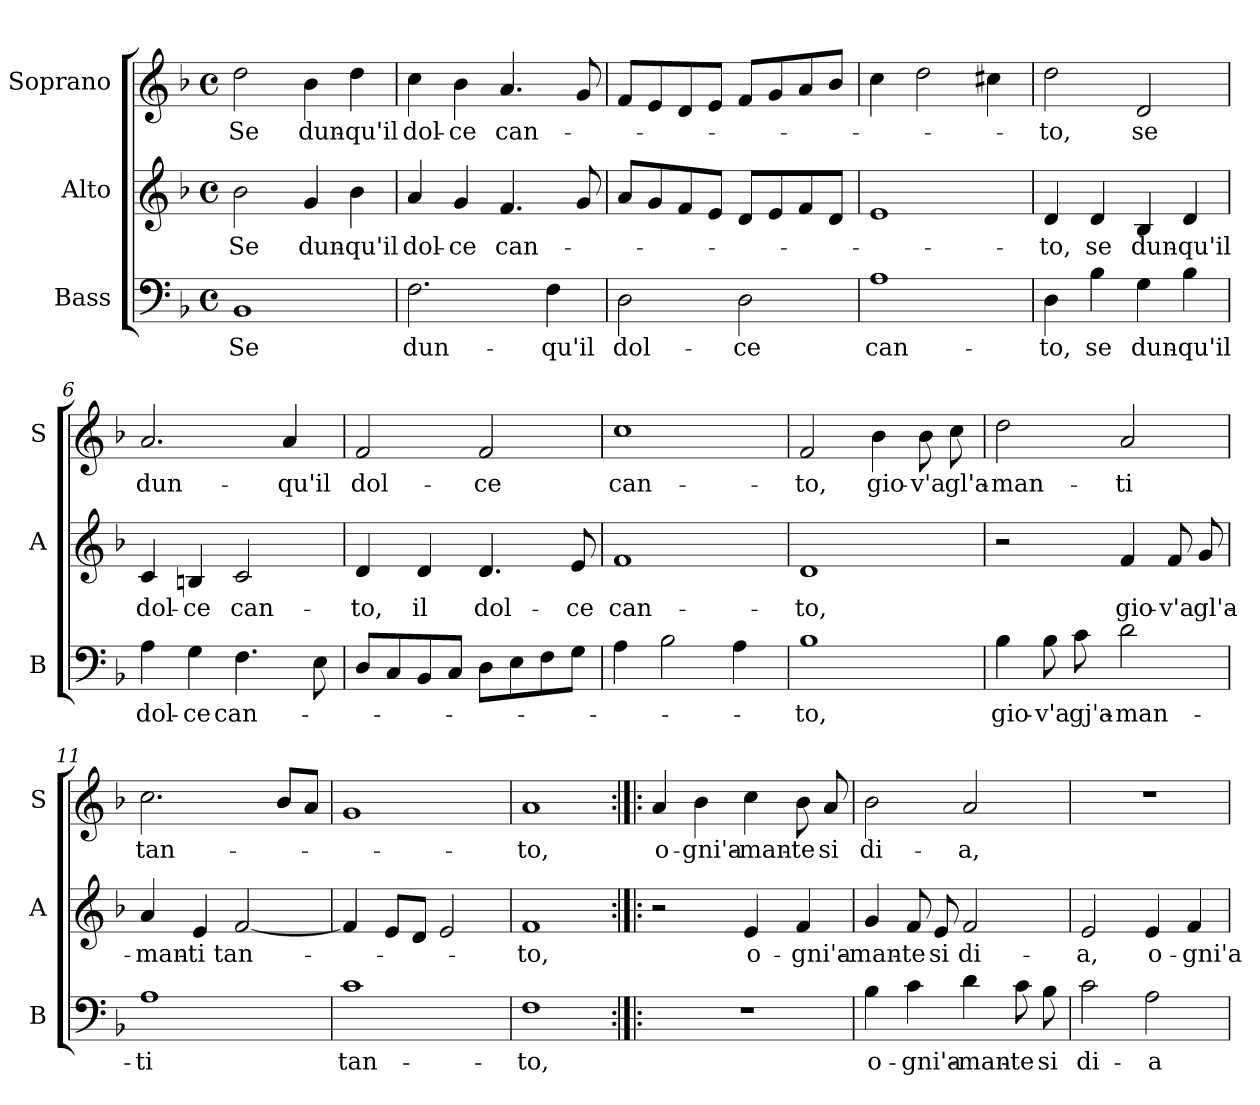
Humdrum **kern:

**kern	**text	**kern	**text	**kern	**text
*part3	*part3	*part2	*part2	*part1	*part1
*staff3	*staff3	*staff2	*staff2	*staff1	*staff1
*I"Bass	*	*I"Alto	*	*I"Soprano	*
*I'B	*	*I'A	*	*I'S	*
*clefF4	*	*clefG2	*	*clefG2	*
*k[b-]	*	*k[b-]	*	*k[b-]	*
*F:	*	*F:	*	*F:	*
*M4/4	*	*M4/4	*	*M4/4	*
*met(c)	*	*met(c)	*	*met(c)	*
=1	=1	=1	=1	=1	=1
!	!LO:LY:b	!	!LO:LY:b	!	!LO:LY:b
1BB-	Se	2b-\	Se	2dd\	Se
!	!	!	!LO:LY:b	!	!LO:LY:b
.	.	4g/	dun-	4b-\	dun-
!	!	!	!LO:LY:b	!	!LO:LY:b
.	.	4b-\	-qu'il	4dd\	-qu'il
=2	=2	=2	=2	=2	=2
!	!LO:LY:b	!	!LO:LY:b	!	!LO:LY:b
2.F\	dun-	4a/	dol-	4cc\	dol-
!	!	!	!LO:LY:b	!	!LO:LY:b
.	.	4g/	-ce	4b-\	-ce
!	!	!	!LO:LY:b	!	!LO:LY:b
.	.	4.f/	can-	4.a/	can-
!	!LO:LY:b	!	!	!	!
4F\	-qu'il	.	.	.	.
.	.	8g/	.	8g/	.
=3	=3	=3	=3	=3	=3
!	!LO:LY:b	!	!	!	!
2D\	dol-	8a/L	.	8f/L	.
.	.	8g/	.	8e/	.
.	.	8f/	.	8d/	.
.	.	8e/J	.	8e/J	.
!	!LO:LY:b	!	!	!	!
2D\	-ce	8d/L	.	8f/L	.
.	.	8e/	.	8g/	.
.	.	8f/	.	8a/	.
.	.	8d/J	.	8b-/J	.
=4	=4	=4	=4	=4	=4
!	!LO:LY:b	!	!	!	!
1A	can-	1e	.	4cc\	.
.	.	.	.	2dd\	.
.	.	.	.	4cc#X\	.
!!LO:LB:g=z
=5	=5	=5	=5	=5	=5
!	!LO:LY:b	!	!LO:LY:b	!	!LO:LY:b
4D\	-to,	4d/	-to,	2dd\	-to,
!	!LO:LY:b	!	!LO:LY:b	!	!
4B-\	se	4d/	se	.	.
!	!LO:LY:b	!	!LO:LY:b	!	!LO:LY:b
4G\	dun-	4B-/	dun-	2d/	se
!	!LO:LY:b	!	!LO:LY:b	!	!
4B-\	-qu'il	4d/	-qu'il	.	.
=6	=6	=6	=6	=6	=6
!	!LO:LY:b	!	!LO:LY:b	!	!LO:LY:b
4A\	dol-	4c/	dol-	2.a/	dun-
!	!LO:LY:b	!	!LO:LY:b	!	!
4G\	-ce	4Bn/	-ce	.	.
!	!LO:LY:b	!	!LO:LY:b	!	!
4.F\	can-	2c/	can-	.	.
!	!	!	!	!	!LO:LY:b
.	.	.	.	4a/	-qu'il
8E\	.	.	.	.	.
=7	=7	=7	=7	=7	=7
!	!	!	!LO:LY:b	!	!LO:LY:b
8D/L	.	4d/	-to,	2f/	dol-
8C/	.	.	.	.	.
!	!	!	!LO:LY:b	!	!
8BB-/	.	4d/	il	.	.
8C/J	.	.	.	.	.
!	!	!	!LO:LY:b	!	!LO:LY:b
8D\L	.	4.d/	dol-	2f/	-ce
8E\	.	.	.	.	.
8F\	.	.	.	.	.
!	!	!	!LO:LY:b	!	!
8G\J	.	8e/	-ce	.	.
=8	=8	=8	=8	=8	=8
!	!	!	!LO:LY:b	!	!LO:LY:b
4A\	.	1f	can-	1cc	can-
2B-\	.	.	.	.	.
4A\	.	.	.	.	.
=9	=9	=9	=9	=9	=9
!	!LO:LY:b	!	!LO:LY:b	!	!LO:LY:b
1B-	-to,	1d	-to,	2f/	-to,
!	!	!	!	!	!LO:LY:b
.	.	.	.	4b-\	gio-
!	!	!	!	!	!LO:LY:b
.	.	.	.	8b-\	-v'a
!	!	!	!	!	!LO:LY:b
.	.	.	.	8cc\	gl'a-
!!LO:LB:g=z
=10	=10	=10	=10	=10	=10
!	!LO:LY:b	!	!	!	!LO:LY:b
4B-\	gio-	2r	.	2dd\	-man-
!	!LO:LY:b	!	!	!	!
8B-\	-v'a	.	.	.	.
!	!LO:LY:b	!	!	!	!
8c\	gj'a-	.	.	.	.
!	!LO:LY:b	!	!LO:LY:b	!	!LO:LY:b
2d\	-man-	4f/	gio-	2a/	-ti
!	!	!	!LO:LY:b	!	!
.	.	8f/	-v'a	.	.
!	!	!	!LO:LY:b	!	!
.	.	8g/	gl'a-	.	.
=11	=11	=11	=11	=11	=11
!	!LO:LY:b	!	!LO:LY:b	!	!LO:LY:b
1A	-ti	4a/	-man-	2.cc\	tan-
!	!	!	!LO:LY:b	!	!
.	.	4e/	-ti	.	.
!	!	!	!LO:LY:b	!	!
.	.	[2f/	tan-	.	.
.	.	.	.	8b-/L	.
.	.	.	.	8a/J	.
=12	=12	=12	=12	=12	=12
!	!LO:LY:b	!	!	!	!
1c	tan-	4f/]	.	1g	.
.	.	8e/L	.	.	.
.	.	8d/J	.	.	.
.	.	2e/	.	.	.
=13	=13	=13	=13	=13	=13
!	!LO:LY:b	!	!LO:LY:b	!	!LO:LY:b
1F	-to,	1f	-to,	1a	-to,
!!LO:PB:g=z
=14:|!|:	=14:|!|:	=14:|!|:	=14:|!|:	=14:|!|:	=14:|!|:
!	!	!	!	!	!LO:LY:b
1r	.	2r	.	4a/	o-
!	!	!	!	!	!LO:LY:b
.	.	.	.	4b-\	-gni'a-
!	!	!	!LO:LY:b	!	!LO:LY:b
.	.	4e/	o-	4cc\	-man-
!	!	!	!LO:LY:b	!	!LO:LY:b
.	.	4f/	-gni'a-	8b-\	-te
!	!	!	!	!	!LO:LY:b
.	.	.	.	8a/	si
=15	=15	=15	=15	=15	=15
!	!LO:LY:b	!	!LO:LY:b	!	!LO:LY:b
4B-\	o-	4g/	-man-	2b-\	di-
!	!LO:LY:b	!	!LO:LY:b	!	!
4c\	-gni'a-	8f/	-te	.	.
!	!	!	!LO:LY:b	!	!
.	.	8e/	si	.	.
!	!LO:LY:b	!	!LO:LY:b	!	!LO:LY:b
4d\	-man-	2f/	di-	2a/	-a,
!	!LO:LY:b	!	!	!	!
8c\	-te	.	.	.	.
!	!LO:LY:b	!	!	!	!
8B-\	si	.	.	.	.
=16	=16	=16	=16	=16	=16
!	!LO:LY:b	!	!LO:LY:b	!	!
2c\	di-	2e/	-a,	1r	.
!	!LO:LY:b	!	!LO:LY:b	!	!
2A\	-a	4e/	o-	.	.
!	!	!	!LO:LY:b	!	!
.	.	4f/	-gni'a-	.	.
=	=	=	=	=	=
*-	*-	*-	*-	*-	*-
